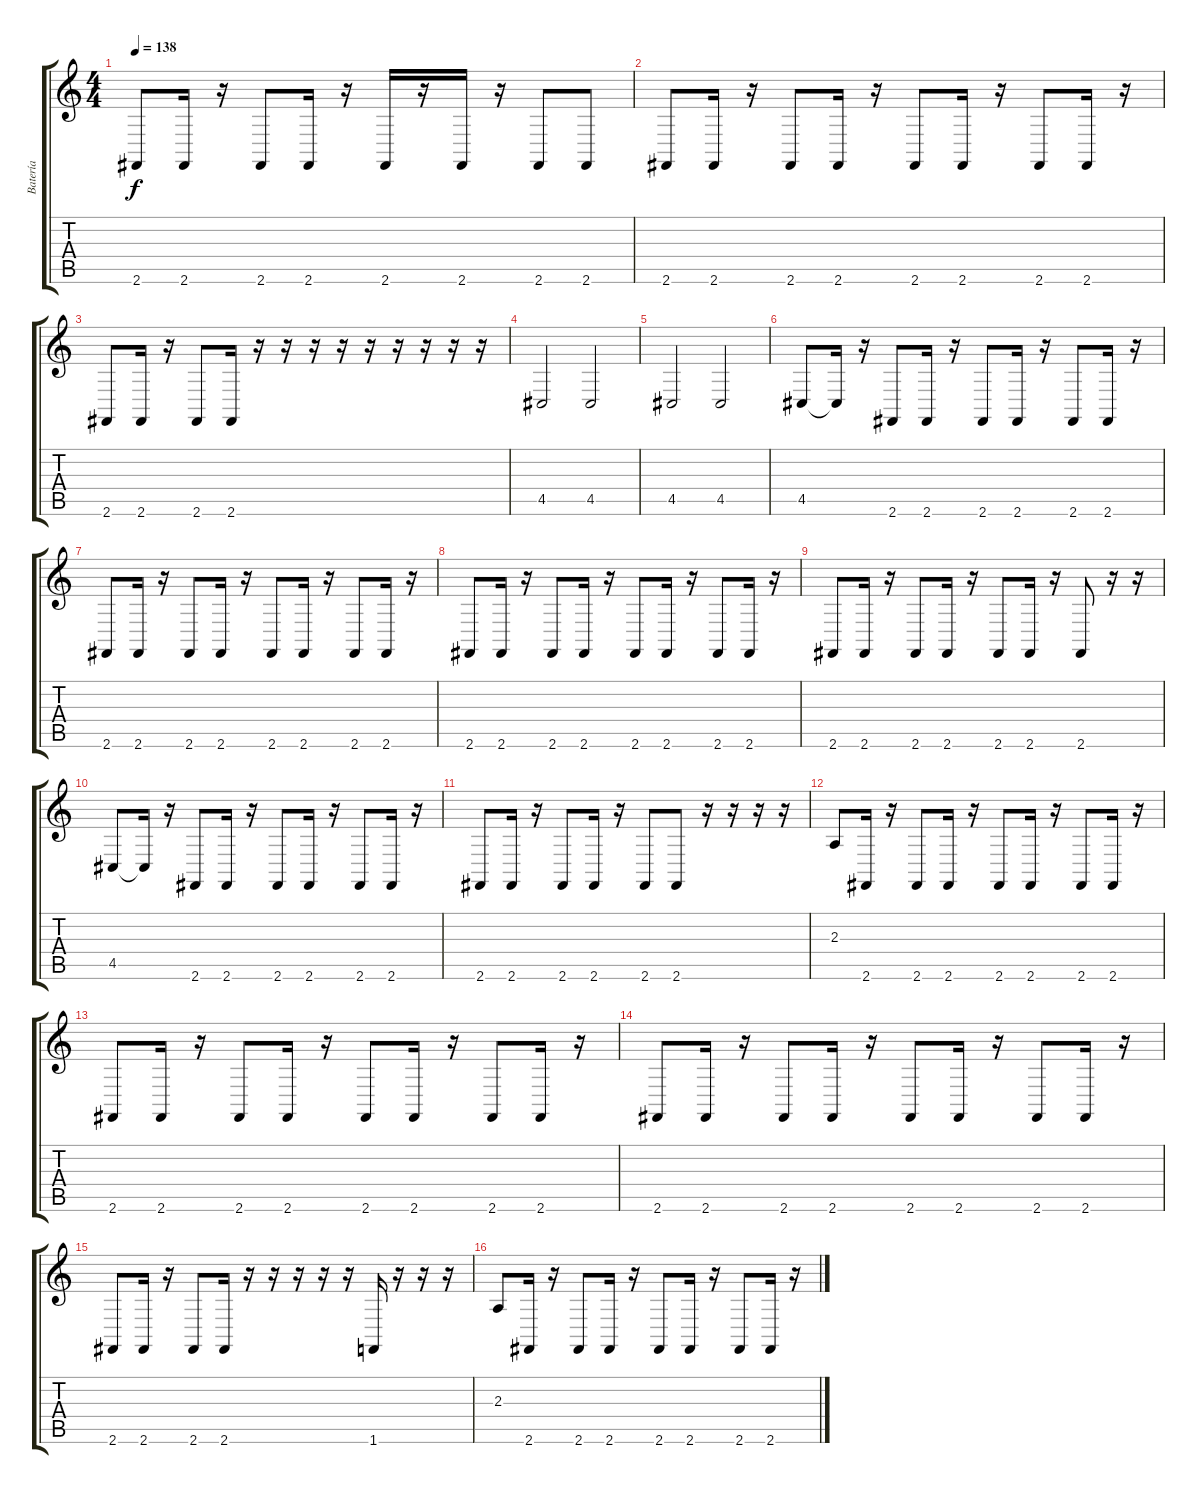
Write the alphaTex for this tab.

\track ("Batería" "Batería") {instrument melodictom}
\staff {score tabs}
\tuning (E4 B3 G3 D3 A2 E2) {hide}
\ts (4 4)
\tempo 138
\clef g2
\ks c
2.6.8{dy f} 2.6.16 r.16 2.6.8 2.6.16 r.16 2.6.16 r.16 2.6.16 r.16 2.6.8 2.6.8 |
2.6.8 2.6.16 r.16 2.6.8 2.6.16 r.16 2.6.8 2.6.16 r.16 2.6.8 2.6.16 r.16 |
2.6.8 2.6.16 r.16 2.6.8 2.6.16 r.16 r.16 r.16 r.16 r.16 r.16 r.16 r.16 r.16 |
4.5.2 4.5.2 |
4.5.2 4.5.2 |
4.5.8 4.5{t}.16 r.16 2.6.8 2.6.16 r.16 2.6.8 2.6.16 r.16 2.6.8 2.6.16 r.16 |
2.6.8 2.6.16 r.16 2.6.8 2.6.16 r.16 2.6.8 2.6.16 r.16 2.6.8 2.6.16 r.16 |
2.6.8 2.6.16 r.16 2.6.8 2.6.16 r.16 2.6.8 2.6.16 r.16 2.6.8 2.6.16 r.16 |
2.6.8 2.6.16 r.16 2.6.8 2.6.16 r.16 2.6.8 2.6.16 r.16 2.6.8 r.16 r.16 |
4.5.8 4.5{t}.16 r.16 2.6.8 2.6.16 r.16 2.6.8 2.6.16 r.16 2.6.8 2.6.16 r.16 |
2.6.8 2.6.16 r.16 2.6.8 2.6.16 r.16 2.6.8 2.6.8 r.16 r.16 r.16 r.16 |
2.3.8 2.6.16 r.16 2.6.8 2.6.16 r.16 2.6.8 2.6.16 r.16 2.6.8 2.6.16 r.16 |
2.6.8 2.6.16 r.16 2.6.8 2.6.16 r.16 2.6.8 2.6.16 r.16 2.6.8 2.6.16 r.16 |
2.6.8 2.6.16 r.16 2.6.8 2.6.16 r.16 2.6.8 2.6.16 r.16 2.6.8 2.6.16 r.16 |
2.6.8 2.6.16 r.16 2.6.8 2.6.16 r.16 r.16 r.16 r.16 r.16 1.6.16 r.16 r.16 r.16 |
2.3.8 2.6.16 r.16 2.6.8 2.6.16 r.16 2.6.8 2.6.16 r.16 2.6.8 2.6.16 r.16
